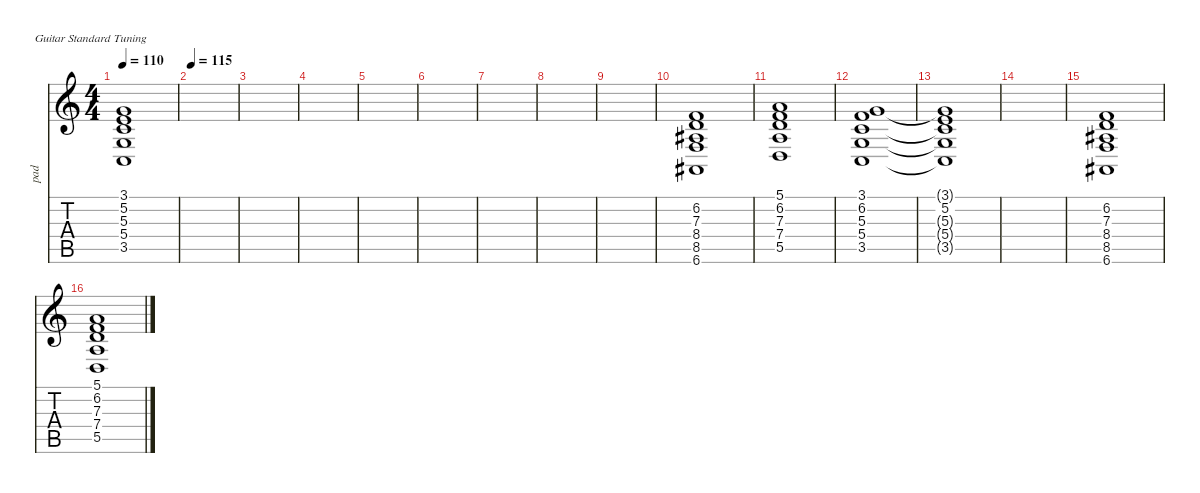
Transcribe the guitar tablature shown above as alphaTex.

\defaultSystemsLayout 4
\hideDynamics
\bracketExtendMode nobrackets
\track ("Pad" "pad") {instrument pad2warm}
\staff {score tabs}
\tuning (E4 B3 G3 D3 A2 E2)
\ts (4 4)
\tempo 110
\clef g2
\ks c
(5.2 3.1{t} 5.3{t} 5.4{t} 3.5{t}).1{dy mf} |
\tempo 115
|
|
|
|
|
|
|
|
(6.6{acc #} 8.5 8.4{acc #} 7.3 6.2).1 |
(5.5 7.4 7.3 6.2 5.1).1 |
(3.1 6.2 5.3 5.4 3.5).1 |
(5.2 3.1{t} 5.3{t} 5.4{t} 3.5{t}).1 |
|
(6.6{acc #} 8.5 8.4{acc #} 7.3 6.2).1 |
(5.5 7.4 7.3 6.2 5.1).1
